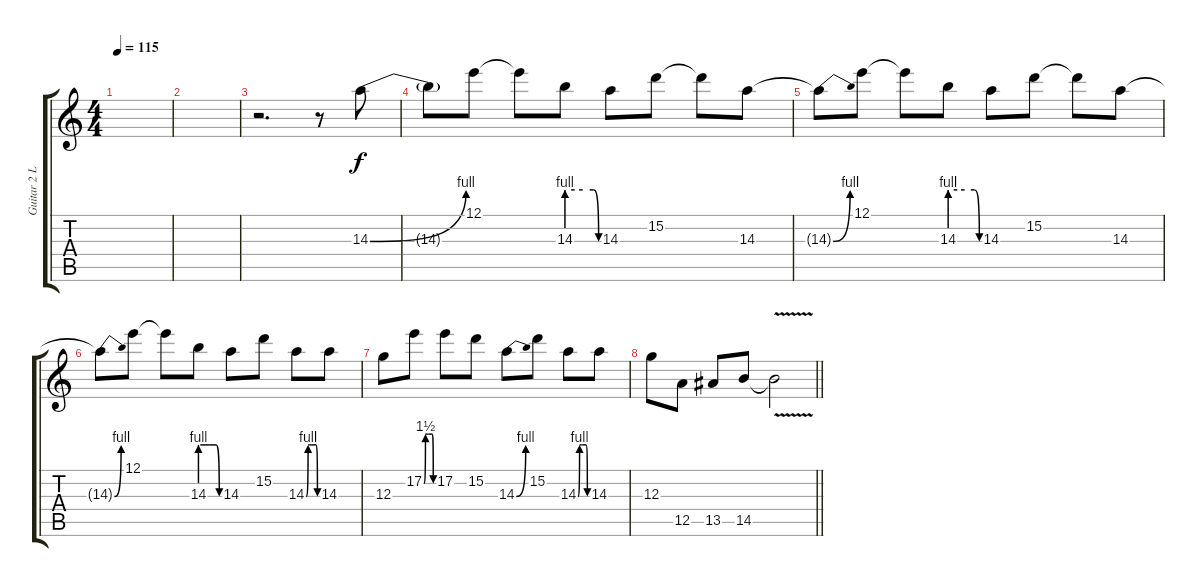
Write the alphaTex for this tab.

\track ("Guitar 2 Left" "Guitar 2 L") {instrument overdrivenguitar}
\staff {score tabs}
\tuning (E4 B3 G3 D3 A2 E2) {hide}
\ts (4 4)
\tempo 115
\clef g2
\ks c
|
|
r.2{d} r.8 14.3{be (bend 0 0 60 4)}.8 |
14.3{t}.8 12.1.8 12.1{t}.8 14.3{be (custom 0 4 15 4 30 4 50 4 60 0)}.8 14.3.8 15.2.8 15.2{t}.8 14.3.8 |
14.3{be (bend 0 0 60 4) t}.8 12.1.8 12.1{t}.8 14.3{be (custom 0 4 15 4 30 4 50 4 60 0)}.8 14.3.8 15.2.8 15.2{t}.8 14.3.8 |
14.3{be (bend 0 0 60 4) t}.8 12.1.8 12.1{t}.8 14.3{be (custom 0 4 15 4 30 4 50 4 60 0)}.8 14.3.8 15.2.8 14.3{be (custom 0 0 10 4 20 4 30 4 52 4 60 0)}.8 14.3.8 |
12.3.8 17.2{be (custom 0 0 10 6 20 6 30 6 54 6 60 0)}.8 17.2.8 15.2.8 14.3{be (bend 0 0 60 4)}.8 15.2.8 14.3{be (custom 0 0 10 4 20 4 30 4 52 4 60 0)}.8 14.3.8 |
\barLineRight lightlight
12.3.8 12.5.8 13.5.8 14.5.8 14.5{v t}.2
